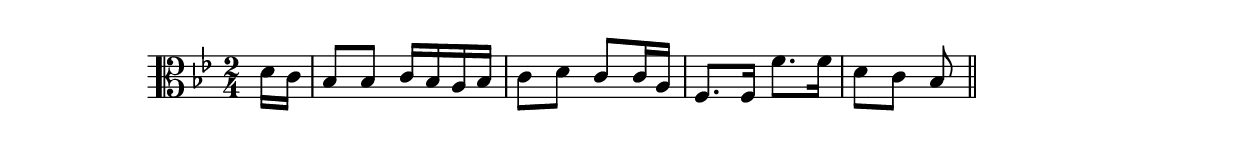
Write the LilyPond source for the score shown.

\version "2.14.0"
%{\header {
  title = "aria (Papageno) from `The Magic Flute'"
  composer = "W.A. Mozart"
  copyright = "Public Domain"
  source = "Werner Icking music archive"
}%}
\score{{\key bes \major
\time 2/4
%{\tempo 4=60
%}\transpose g bes{\relative b {
  \clef C
  \partial 8
  b16 a | g8 g a16 g fis g | a8 b a a16 fis | d8. d16 d'8. d16 | b8 a g
  \bar "||"
}}


}}